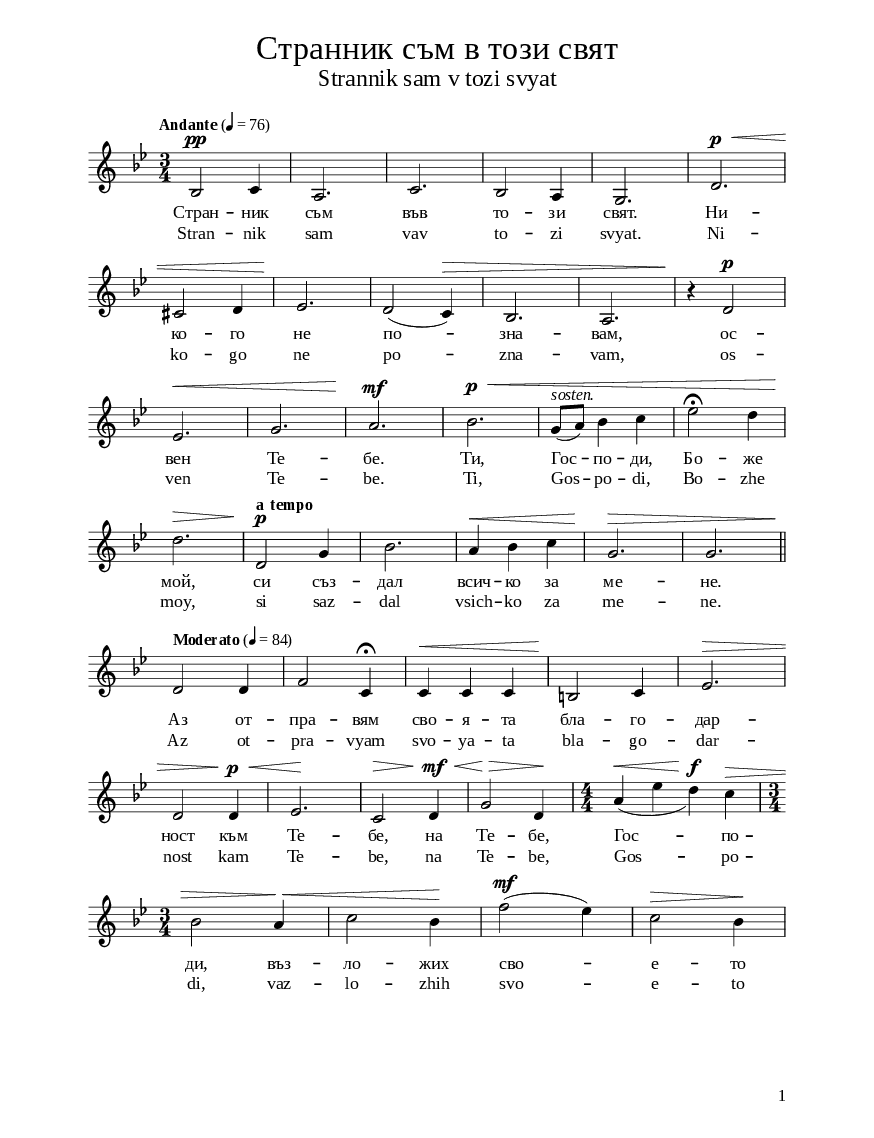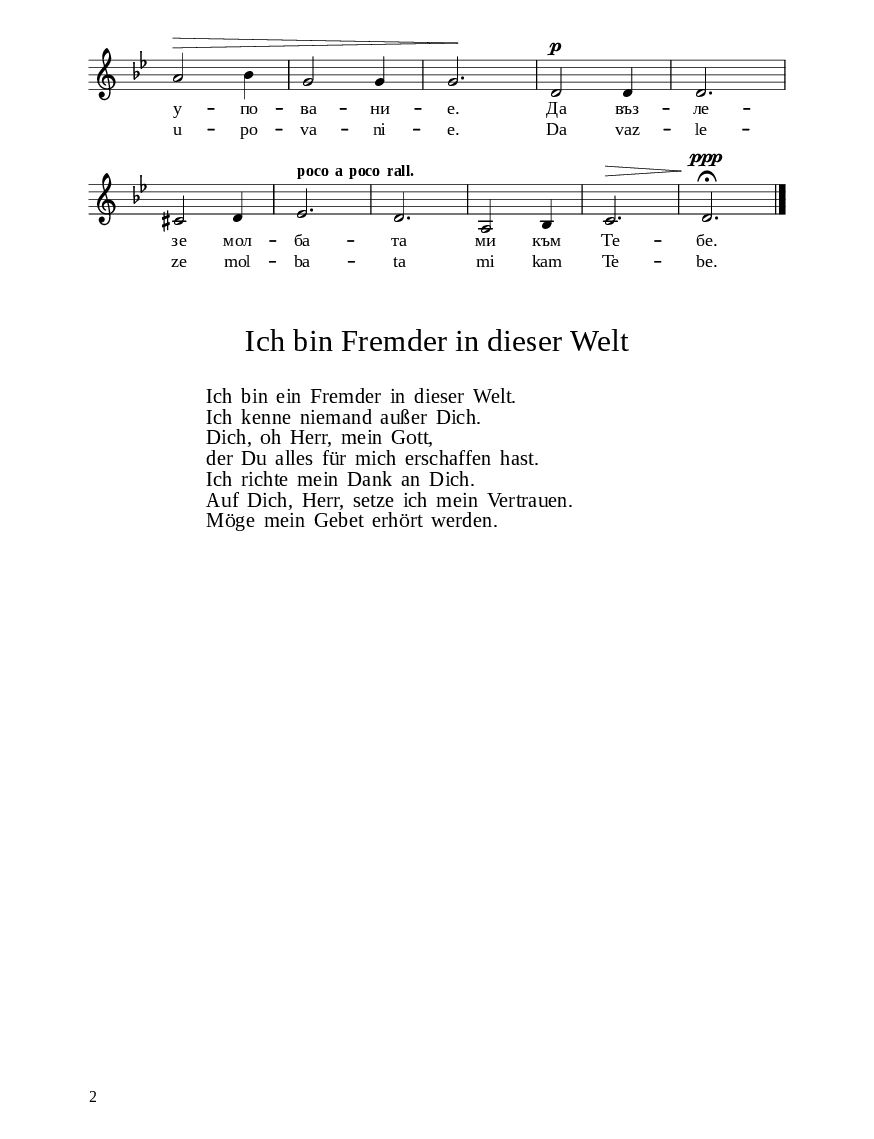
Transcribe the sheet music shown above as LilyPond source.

\version "2.24.1"

% include paper part and global functions
\include "include/globals.ily"

\bookpart {
  \label #'ref217
  \tocItem \markup "Странник съм в този свят – Strannik sam v tozi svyat "
  \include "include/bookpart-paper.ily"
  \score {
    \include "include/score-layout.ily"
    \new Voice \absolute {
      \clef treble
      \key g \minor
      \time 3/4
      \tempoFunc "Andante" 4 "76"
      \autoBeamOff
      bes2 ^\pp c'4 | % 2
      a2. | % 3
      c'2. | % 4
      bes2 a4 | % 5
      g2. | % 6
      d'2. ^\p ^\< \break | % 7
      cis'2 d'4 | % 8
      es'2. _\! | % 9
      d'2 ( c'4 ) ^\> |
      bes2. | % 11
      a2. | % 12
      r4 ^\! d'2 ^\p \break | % 13
      es'2. ^\< | % 14
      g'2. | % 15
      a'2. ^\! ^\mf | % 16
      bes'2. ^\p ^\< | % 17
      \once \override TextScript.extra-offset = #'(0 . -3)
      g'8^\markup{ \italic {sosten.} } ( [ a'8 ) ]
      bes'4 c''4 | % 18
      es''2 ^\fermata d''4 \break | % 19
      d''2. ^\! ^\> |
      d'2 ^\! ^\p ^\markup{ \bold {a tempo} } g'4 | % 21
      bes'2. | % 22
      a'4 ^\< bes'4 c''4 | % 23
      g'2. ^\! ^\> | % 24
      g'2. \bar "||"
      \break | % 25
      \tempoFunc "Moderato" 4 "84" | % 25
      d'2 ^\! d'4 | % 26
      f'2 c'4 ^\fermata | % 27
      c'4 ^\< c'4 c'4 | % 28
      b2 ^\! c'4 | % 29
      es'2. ^\> \break |
      d'2 \override Hairpin.to-barline = ##f d'4 _\! ^\p ^\< | % 31
      es'2. ^\! | % 32
      c'2  ^\> d'4 ^\! ^\mf ^\< | % 33
      g'2 ^\> d'4 ^\! | % 34
      \numericTimeSignature\time 4/4  | % 34
      \slurDown a'4 ( ^\! ^\< es''4 d''4 ) ^\! ^\f
      c''4 ^\> \break | % 35
      \time 3/4  | % 35
      bes'2 a'4 _\! ^\< | % 36
      c''2 bes'4  ^\! | % 37
      \slurUp f''2 ( ^\mf es''4 ) | % 38
      c''2 ^\> bes'4 ^\! \break | % 39
      a'2 ^\> bes'4 |
      g'2 g'4 | % 41
      g'2.  ^\! | % 42
      d'2 ^\p d'4 | % 43
      d'2. \break | % 44
      cis'2 d'4 | % 45
      es'2. ^\markup{ \bold {poco a poco rall.} } | % 46
      d'2. | % 47
      a2 bes4 | % 48
      \override Hairpin.Y-extent = #'(0 . 3)
      c'2. ^\>  % 49
      d'2. ^\fermata ^\ppp |
      \bar "|."
    }

    \addlyrics {
      Стран -- ник съм във то -- зи
      свят. Ни -- ко -- го не по --
      зна -- вам, ос -- вен Те -- бе. Ти,
      Гос -- по -- ди, Бо -- же мой,
      си съз -- дал всич -- ко за ме --
      не. Аз от -- пра -- вям сво -- я --
      та бла -- го -- дар -- ност към Те
      -- бе, на Те -- бе, Гос  --  по
      -- ди, въз -- ло -- жих сво -- е --
      то у -- по -- ва -- ни -- е. Да въз
      -- ле -- зе мол -- ба -- та ми към
      Те -- бе.}
      \addlyrics {
        Stran -- nik sam vav to -- zi
        svyat. Ni -- ko -- go ne po --
        zna -- vam, os -- ven Te -- be. Ti,
        Gos -- po -- di, Bo -- zhe moy,
        si saz -- dal vsich -- ko za me --
        ne. Az ot -- pra -- vyam svo -- ya --
        ta bla -- go -- dar -- nost kam Te
        -- be, na Te -- be, Gos  --  po
        -- di, vaz -- lo -- zhih svo -- e --
        to u -- po -- va -- ni -- e. Da vaz
        -- le -- ze mol -- ba -- ta mi kam
        Te -- be.}

        \header {
          title = \titleFunc "Странник съм в този свят" "Strannik sam v tozi svyat"
        }

        \midi{}

      } % score

      \markup \empty-one
      % include foreign translation(s) of the song
      \version "2.20.0"

\markup \fill-line { \fontsize #6 "Ich bin Fremder in dieser Welt" }
\markup \null
\markup \null
\markup \fontsize #+2.5 {
  \hspace #10
  \override #'(baseline-skip . 2)

  \column {
    \line { " " }


\line { " "Ich bin ein Fremder in dieser Welt.}

\line { " "Ich kenne niemand außer Dich. }

\line { " "Dich, oh Herr, mein Gott,}

\line { " "der Du alles für mich erschaffen hast. }

\line { " "Ich richte mein Dank an Dich. }

\line { " "Auf Dich, Herr, setze ich mein Vertrauen.}

\line { " "Möge mein Gebet erhört werden.}

  }
}


    } % bookpart
